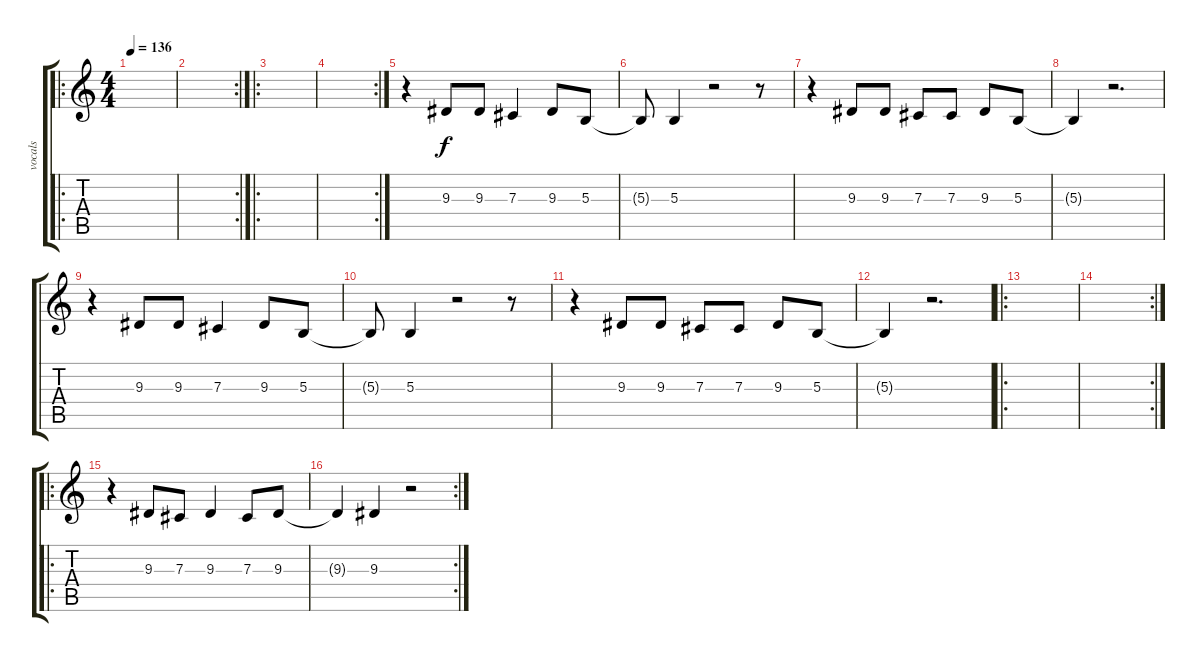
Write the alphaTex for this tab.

\track ("vocals" "vocals") {instrument reedorgan}
\staff {score tabs}
\tuning (Eb4 Bb3 Gb3 Db3 Ab2 Eb2) {hide}
\ro
\ts (4 4)
\tempo 136
\clef g2
\ks c
|
\rc 2
|
\ro
|
\rc 2
|
r.4 9.3.8 9.3.8 7.3.4 9.3.8 5.3.8 |
5.3{t}.8 5.3.4 r.2 r.8 |
r.4 9.3.8 9.3.8 7.3.8 7.3.8 9.3.8 5.3.8 |
5.3{t}.4 r.2{d} |
r.4 9.3.8 9.3.8 7.3.4 9.3.8 5.3.8 |
5.3{t}.8 5.3.4 r.2 r.8 |
r.4 9.3.8 9.3.8 7.3.8 7.3.8 9.3.8 5.3.8 |
5.3{t}.4 r.2{d} |
\ro
|
\rc 2
|
\ro
r.4 9.3.8 7.3.8 9.3.4 7.3.8 9.3.8 |
\rc 2
9.3{t}.4 9.3.4 r.2
